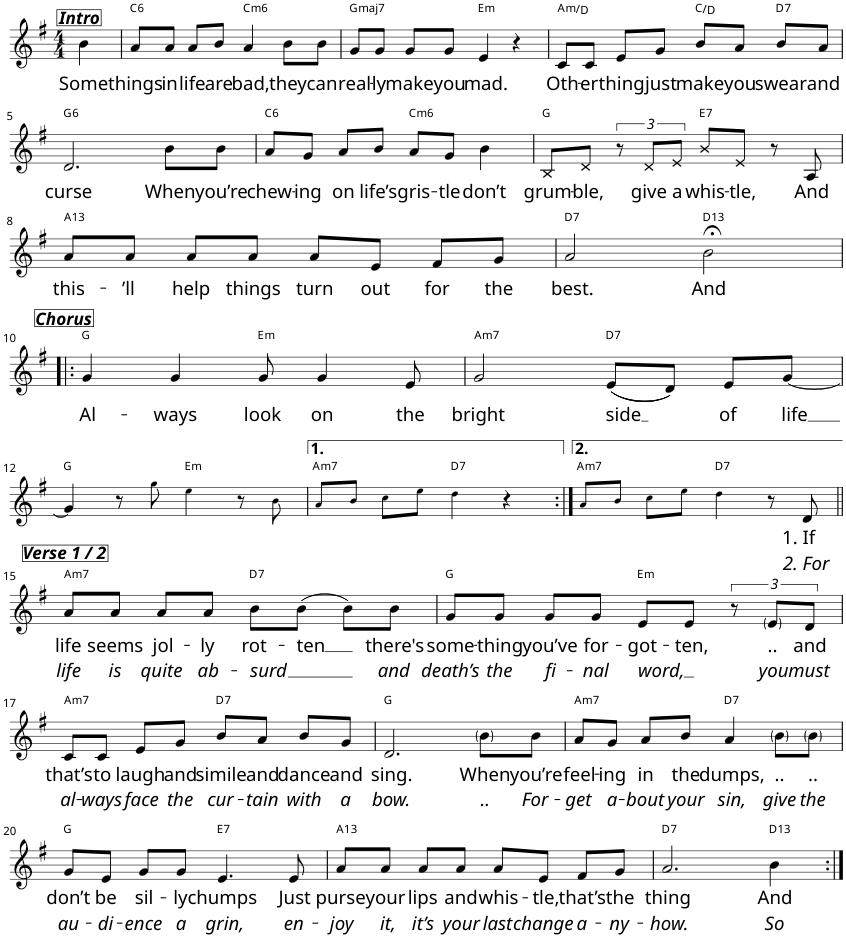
**kern	**text	**text	**harte
*part1	*part1	*part1	*part1
*staff1	*staff1	*staff1	*
*I"Piano	*	*	*
*I'Pno.	*	*	*
*clefG2	*	*	*
*k[f#]	*	*	*
*M4/4	*	*	*
=1	=1	=1	=1
!LO:TX:a:Bi:t=Intro	!	!	!
!	!LO:LY:b	!	!
4b\	Some	.	.
=2	=2	=2	=2
!	!LO:LY:b	!	!LO:H:kt=6
8a/L	things	.	C:maj6
!	!LO:LY:b	!	!
8a/J	in	.	.
!	!LO:LY:b	!	!
8a/L	life	.	.
!	!LO:LY:b	!	!
8b/J	are	.	.
!	!LO:LY:b	!	!LO:H:kt=m6
4a/	bad,	.	C:min6
!	!LO:LY:b	!	!
8b\L	they	.	.
!	!LO:LY:b	!	!
8b\J	can	.	.
=3	=3	=3	=3
!	!LO:LY:b	!	!LO:H:kt=maj7
8g/L	real-	.	G:maj7
!	!LO:LY:b	!	!
8g/J	-ly	.	.
!	!LO:LY:b	!	!
8g/L	make	.	.
!	!LO:LY:b	!	!
8g/J	you	.	.
!	!LO:LY:b	!	!LO:H:kt=m
4e/	mad.	.	E:min
4r	.	.	.
=4	=4	=4	=4
!	!LO:LY:b	!	!LO:H:kt=m
8c/L	Oth-	.	A:min/4
!	!LO:LY:b	!	!
8c/J	-er	.	.
!	!LO:LY:b	!	!
8e/L	thing	.	.
!	!LO:LY:b	!	!
8g/J	just	.	.
!	!LO:LY:b	!	!
8b/L	make	.	C:maj/2
!	!LO:LY:b	!	!
8a/J	you	.	.
!	!LO:LY:b	!	!LO:H:kt=7
8b/L	swear	.	D:7
!	!LO:LY:b	!	!
8a/J	and	.	.
!!LO:LB:g=z
=5	=5	=5	=5
!	!LO:LY:b	!	!LO:H:kt=6
2.d/	curse	.	G:maj6
!	!LO:LY:b	!	!
8b\L	When	.	.
!	!LO:LY:b	!	!
8b\J	you’re	.	.
=6	=6	=6	=6
!	!LO:LY:b	!	!LO:H:kt=6
8a/L	chew-	.	C:maj6
!	!LO:LY:b	!	!
8g/J	-ing	.	.
!	!LO:LY:b	!	!
8a/L	on	.	.
!	!LO:LY:b	!	!
8b/J	life’s	.	.
!	!LO:LY:b	!	!LO:H:kt=m6
8a/L	gris-	.	C:min6
!	!LO:LY:b	!	!
8g/J	-tle	.	.
!	!LO:LY:b	!	!
4b\	don’t	.	.
=7	=7	=7	=7
!	!LO:LY:b	!	!
8B/L	grum-	.	G:maj
!	!LO:LY:b	!	!
8d/J	-ble,	.	.
12r	.	.	.
!	!LO:LY:b	!	!
12d/L	give	.	.
!	!LO:LY:b	!	!
12e/J	a	.	.
!	!LO:LY:b	!	!LO:H:kt=7
8b/L	whis-	.	E:7
!	!LO:LY:b	!	!
8e/J	-tle,	.	.
8r	.	.	.
!	!LO:LY:b	!	!
8A/	And	.	.
!!LO:LB:g=z
=8	=8	=8	=8
!	!LO:LY:b	!	!LO:H:kt=13
8a/L	this-	.	A:9(11,13)
!	!LO:LY:b	!	!
8a/J	-’ll	.	.
!	!LO:LY:b	!	!
8a/L	help	.	.
!	!LO:LY:b	!	!
8a/J	things	.	.
!	!LO:LY:b	!	!
8a/L	turn	.	.
!	!LO:LY:b	!	!
8e/J	out	.	.
!	!LO:LY:b	!	!
8f#/L	for	.	.
!	!LO:LY:b	!	!
8g/J	the	.	.
=9	=9	=9	=9
!	!LO:LY:b	!	!LO:H:kt=7
2a/	best.	.	D:7
!	!LO:LY:b	!	!LO:H:kt=13
2b;<\	And	.	D:9(11,13)
!!LO:LB:g=z
=10!|:	=10!|:	=10!|:	=10!|:
!LO:TX:a:Bi:t=Chorus	!	!	!
!	!LO:LY:b	!	!
4g/	Al-	.	G:maj
!	!LO:LY:b	!	!
4g/	-ways	.	.
!	!LO:LY:b	!	!LO:H:kt=m
8g/	look	.	E:min
!	!LO:LY:b	!	!
4g/	on	.	.
!	!LO:LY:b	!	!
8e/	the	.	.
=11	=11	=11	=11
!	!LO:LY:b	!	!LO:H:kt=m7
2g/	bright	.	A:min7
!	!LO:LY:b	!	!LO:H:kt=7
((8e/L	side	.	D:7
8d/J))	.	.	.
!	!LO:LY:b	!	!
8e/L	of	.	.
!	!LO:LY:b	!	!
[8g/J	life	.	.
!!LO:LB:g=z
=12	=12	=12	=12
4g/]	.	.	G:maj
8r	.	.	.
8gg!\	.	.	.
!	!	!	!LO:H:kt=m
4ee!\	.	.	E:min
8r	.	.	.
8b!\	.	.	.
=13	=13	=13	=13
!	!	!	!LO:H:kt=m7
8a!/L	.	.	A:min7
8b!/J	.	.	.
8cc!\L	.	.	.
8ee!\J	.	.	.
!	!	!	!LO:H:kt=7
4dd!\	.	.	D:7
4r	.	.	.
=14:|!	=14:|!	=14:|!	=14:|!
!	!	!	!LO:H:kt=m7
8a!/L	.	.	A:min7
8b!/J	.	.	.
8cc!\L	.	.	.
8ee!\J	.	.	.
!	!	!	!LO:H:kt=7
4dd!\	.	.	D:7
8r	.	.	.
!	!LO:LY:b	!LO:LY:b	!
8d/	1. If	2. For	.
!!LO:LB:g=z
=15||	=15||	=15||	=15||
!LO:TX:a:Bi:t=Verse 1 / 2	!	!	!
!	!LO:LY:b	!LO:LY:b	!LO:H:kt=m7
8a/L	life	life	A:min7
!	!LO:LY:b	!LO:LY:b	!
8a/J	seems	is	.
!	!LO:LY:b	!LO:LY:b	!
8a/L	jol-	quite	.
!	!LO:LY:b	!LO:LY:b	!
8a/J	-ly	ab-	.
!	!LO:LY:b	!LO:LY:b	!LO:H:kt=7
8b\L	rot-	-surd	D:7
!	!LO:LY:b	!	!
(8b\J	-ten	.	.
8b\L)	.	.	.
!	!LO:LY:b	!LO:LY:b	!
8b\J	there's	and	.
=16	=16	=16	=16
!	!LO:LY:b	!LO:LY:b	!
8g/L	some-	death’s	G:maj
!	!LO:LY:b	!LO:LY:b	!
8g/J	-thing	the	.
!	!LO:LY:b	!LO:LY:b	!
8g/L	you’ve	fi-	.
!	!LO:LY:b	!LO:LY:b	!
8g/J	for-	-nal	.
!	!LO:LY:b	!LO:LY:b	!LO:H:kt=m
8e/L	-got-	word,	E:min
!	!LO:LY:b	!	!
8e/J	-ten,	.	.
12r	.	.	.
!	!LO:LY:b	!LO:LY:b	!
12e/L	..	you	.
!	!LO:LY:b	!LO:LY:b	!
12d/J	and	must	.
!!LO:LB:g=z
=17	=17	=17	=17
!	!LO:LY:b	!LO:LY:b	!LO:H:kt=m7
8c/L	that’s	al-	A:min7
!	!LO:LY:b	!LO:LY:b	!
8c/J	to	-ways	.
!	!LO:LY:b	!LO:LY:b	!
8e/L	laugh	face	.
!	!LO:LY:b	!LO:LY:b	!
8g/J	and	the	.
!	!LO:LY:b	!LO:LY:b	!LO:H:kt=7
8b/L	simile	cur-	D:7
!	!LO:LY:b	!LO:LY:b	!
8a/J	and	-tain	.
!	!LO:LY:b	!LO:LY:b	!
8b/L	dance	with	.
!	!LO:LY:b	!LO:LY:b	!
8g/J	and	a	.
=18	=18	=18	=18
!	!LO:LY:b	!LO:LY:b	!
2.d/	sing.	bow.	G:maj
!	!LO:LY:b	!LO:LY:b	!
8b\L	When	..	.
!	!LO:LY:b	!LO:LY:b	!
8b\J	you’re	For-	.
=19	=19	=19	=19
!	!LO:LY:b	!LO:LY:b	!LO:H:kt=m7
8a/L	feel-	-get	A:min7
!	!LO:LY:b	!LO:LY:b	!
8g/J	-ing	a-	.
!	!LO:LY:b	!LO:LY:b	!
8a/L	in	-bout	.
!	!LO:LY:b	!LO:LY:b	!
8b/J	the	your	.
!	!LO:LY:b	!LO:LY:b	!LO:H:kt=7
4a/	dumps,	sin,	D:7
!	!LO:LY:b	!LO:LY:b	!
8b\L	..	give	.
!	!LO:LY:b	!LO:LY:b	!
8b\J	..	the	.
!!LO:LB:g=z
=20	=20	=20	=20
!	!LO:LY:b	!LO:LY:b	!
8g/L	don’t	au-	G:maj
!	!LO:LY:b	!LO:LY:b	!
8e/J	be	-di-	.
!	!LO:LY:b	!LO:LY:b	!
8g/L	sil-	-ence	.
!	!LO:LY:b	!LO:LY:b	!
8g/J	-ly	a	.
!	!LO:LY:b	!LO:LY:b	!LO:H:kt=7
4.e/	chumps	grin,	E:7
!	!LO:LY:b	!LO:LY:b	!
8e/	Just	en-	.
=21	=21	=21	=21
!	!LO:LY:b	!LO:LY:b	!LO:H:kt=13
8a/L	purse	-joy	A:9(11,13)
!	!LO:LY:b	!LO:LY:b	!
8a/J	your	it,	.
!	!LO:LY:b	!LO:LY:b	!
8a/L	lips	it’s	.
!	!LO:LY:b	!LO:LY:b	!
8a/J	and	your	.
!	!LO:LY:b	!LO:LY:b	!
8a/L	whis-	last	.
!	!LO:LY:b	!LO:LY:b	!
8e/J	-tle,	change	.
!	!LO:LY:b	!LO:LY:b	!
8f#/L	that’s	a-	.
!	!LO:LY:b	!LO:LY:b	!
8g/J	the	-ny-	.
=22	=22	=22	=22
!	!LO:LY:b	!LO:LY:b	!LO:H:kt=7
2.a/	thing	-how.	D:7
!	!LO:LY:b	!LO:LY:b	!LO:H:kt=13
4b\	And	So	D:9(11,13)
=:|!	=:|!	=:|!	=:|!
*-	*-	*-	*-
